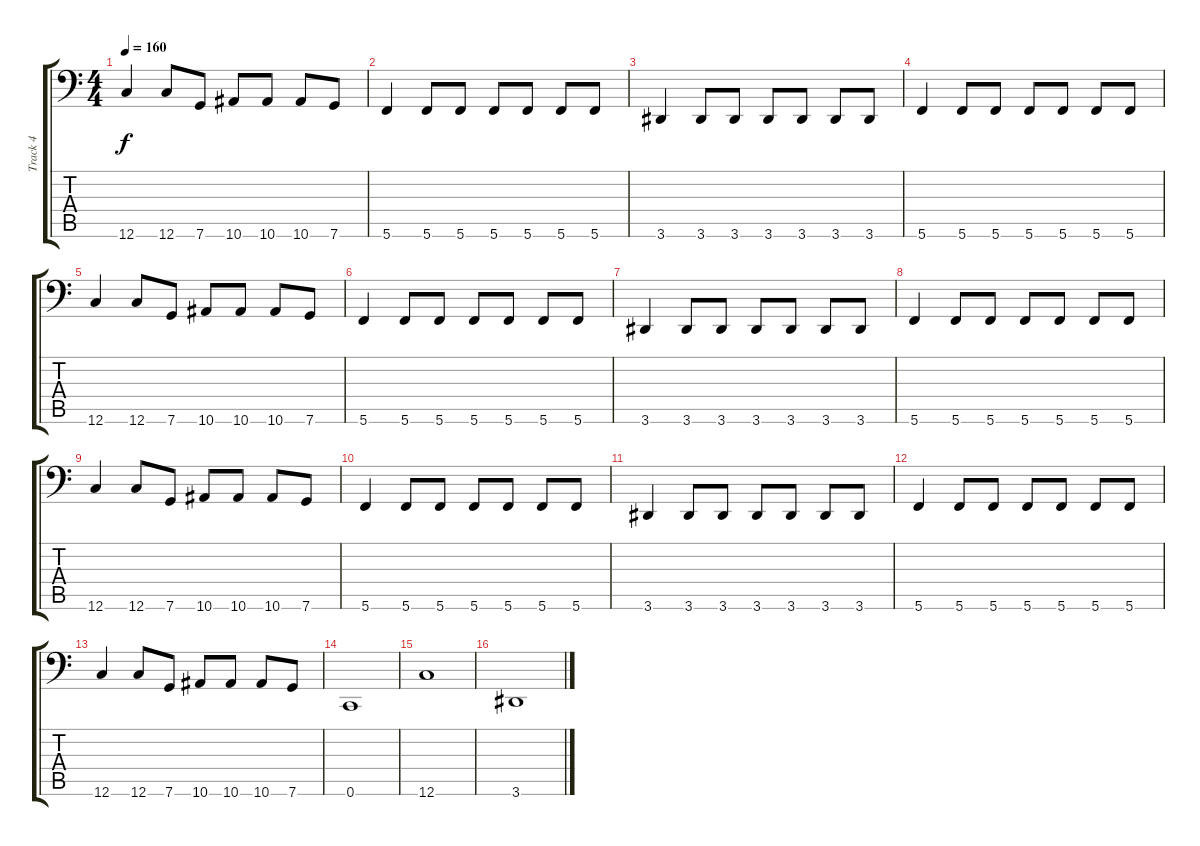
\track ("Track 4" "Track 4") {instrument electricbassfinger}
\staff {score tabs}
\tuning (C3 G2 Eb2 Bb1 F1 C1) {hide}
\ts (4 4)
\tempo 160
\clef f4
\ks c
12.6.4{dy f} 12.6.8 7.6.8 10.6.8 10.6.8 10.6.8 7.6.8 |
5.6.4 5.6.8 5.6.8 5.6.8 5.6.8 5.6.8 5.6.8 |
3.6.4 3.6.8 3.6.8 3.6.8 3.6.8 3.6.8 3.6.8 |
5.6.4 5.6.8 5.6.8 5.6.8 5.6.8 5.6.8 5.6.8 |
12.6.4 12.6.8 7.6.8 10.6.8 10.6.8 10.6.8 7.6.8 |
5.6.4 5.6.8 5.6.8 5.6.8 5.6.8 5.6.8 5.6.8 |
3.6.4 3.6.8 3.6.8 3.6.8 3.6.8 3.6.8 3.6.8 |
5.6.4 5.6.8 5.6.8 5.6.8 5.6.8 5.6.8 5.6.8 |
12.6.4 12.6.8 7.6.8 10.6.8 10.6.8 10.6.8 7.6.8 |
5.6.4 5.6.8 5.6.8 5.6.8 5.6.8 5.6.8 5.6.8 |
3.6.4 3.6.8 3.6.8 3.6.8 3.6.8 3.6.8 3.6.8 |
5.6.4 5.6.8 5.6.8 5.6.8 5.6.8 5.6.8 5.6.8 |
12.6.4 12.6.8 7.6.8 10.6.8 10.6.8 10.6.8 7.6.8 |
0.6.1 |
12.6.1 |
3.6.1
